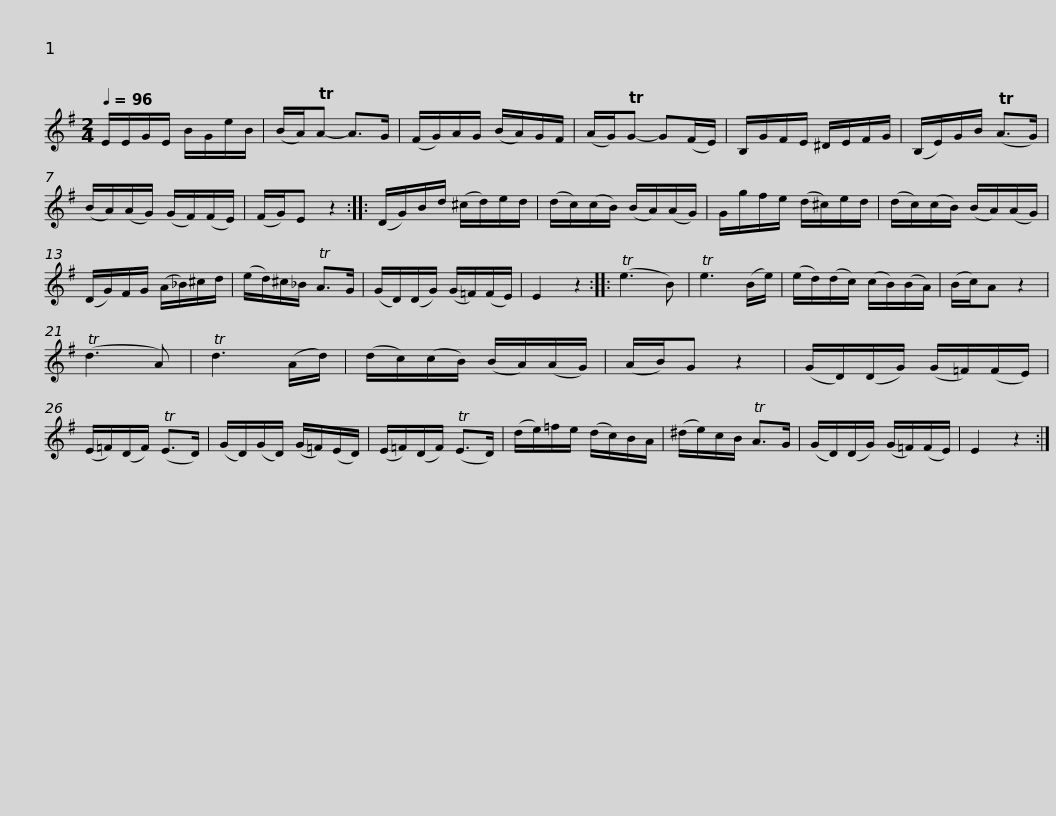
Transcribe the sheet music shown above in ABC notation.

X:1
L:1/8
Q:1/4=96
M:2/4
I:linebreak $
K:Emin
V:1 treble
V:1
 E/E/G/E/ B/G/e/B/ | (B/A/)TA- A>G | (F/G/)A/G/ (B/A/)G/F/ | (A/G/)TG- G(F/E/) | B,/G/F/E/ ^D/E/F/G/ | %5
 (B,/E/)G/B/ (TA>G) |$ (B/A/)(A/G/) (G/F/)(F/E/) | (F/G/)E z2 :: (D/G/)B/d/ (^c/d/)e/d/ | (d/c/)(c/B/) (B/A/)(A/G/) | %10
 G/g/f/e/ (d/^c/)e/d/ | (d/c/)(c/B/) (B/A/)(A/G/) |$ (D/G/)F/G/ (A/_B/)^c/d/ | (e/d/)^c/_B/ TA>G | (G/D/)(D/G/) (G/=F/)(F/E/) | %15
 E2 z2 :: (Te3 B) | Te3 (B/e/) | (e/d/)(d/c/) (c/B/)(B/A/) | (B/c/)A z2 |$ %20
 (Td3 A) | Td3 (A/d/) | (d/c/)(c/B/) (B/A/)(A/G/) | (A/B/)G z2 | (G/D/)(D/G/) (G/=F/)(F/E/) | %25
 (E/=F/)(D/F/) (TE>D) | (G/D/)(G/D/) (G/=F/)(E/D/) |$ (E/=F/)(D/F/) (TE>D) | (d/e/)=f/e/ (d/c/)B/A/ | (^d/e/)c/B/ TA>G | %30
 (G/D/)(D/G/) (G/=F/)(F/E/) | E2 z2 :| %32
